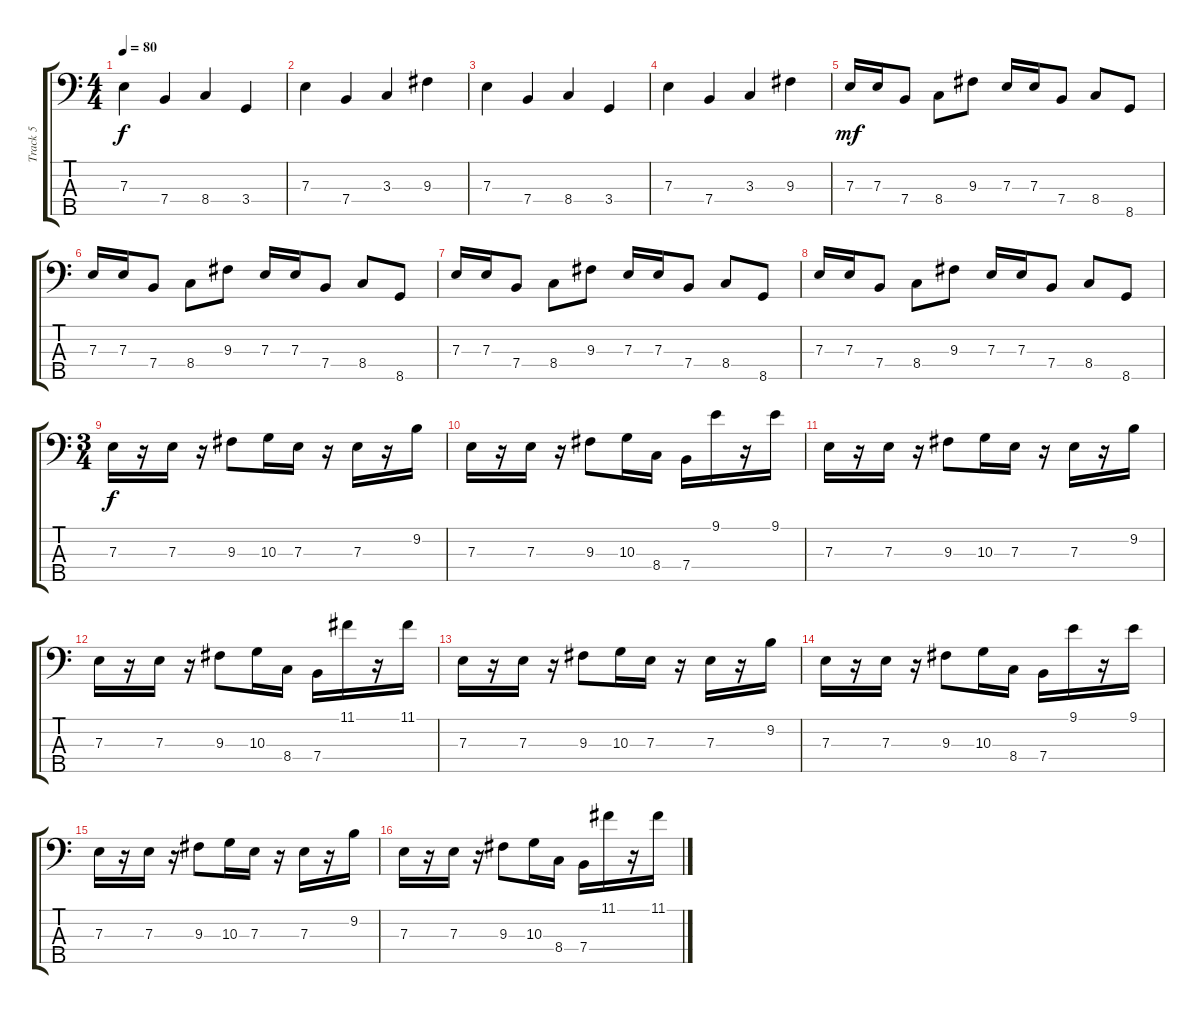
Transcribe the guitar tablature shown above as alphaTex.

\track ("Track 5" "Track 5") {instrument electricbassfinger}
\staff {score tabs}
\tuning (G2 D2 A1 E1 B0) {hide}
\ts (4 4)
\tempo 80
\clef f4
\ks c
7.3.4{dy f} 7.4.4 8.4.4 3.4.4 |
7.3.4 7.4.4 3.3.4 9.3.4 |
7.3.4 7.4.4 8.4.4 3.4.4 |
7.3.4 7.4.4 3.3.4 9.3.4 |
7.3.16{dy mf} 7.3.16 7.4.8 8.4.8 9.3.8 7.3.16 7.3.16 7.4.8 8.4.8 8.5.8 |
7.3.16 7.3.16 7.4.8 8.4.8 9.3.8 7.3.16 7.3.16 7.4.8 8.4.8 8.5.8 |
7.3.16 7.3.16 7.4.8 8.4.8 9.3.8 7.3.16 7.3.16 7.4.8 8.4.8 8.5.8 |
7.3.16 7.3.16 7.4.8 8.4.8 9.3.8 7.3.16 7.3.16 7.4.8 8.4.8 8.5.8 |
\ts (3 4)
7.3.16{dy f} r.16 7.3.16 r.16 9.3.8 10.3.16 7.3.16 r.16 7.3.16 r.16 9.2.16 |
7.3.16 r.16 7.3.16 r.16 9.3.8 10.3.16 8.4.16 7.4.16 9.1.16 r.16 9.1.16 |
7.3.16 r.16 7.3.16 r.16 9.3.8 10.3.16 7.3.16 r.16 7.3.16 r.16 9.2.16 |
7.3.16 r.16 7.3.16 r.16 9.3.8 10.3.16 8.4.16 7.4.16 11.1.16 r.16 11.1.16 |
7.3.16 r.16 7.3.16 r.16 9.3.8 10.3.16 7.3.16 r.16 7.3.16 r.16 9.2.16 |
7.3.16 r.16 7.3.16 r.16 9.3.8 10.3.16 8.4.16 7.4.16 9.1.16 r.16 9.1.16 |
7.3.16 r.16 7.3.16 r.16 9.3.8 10.3.16 7.3.16 r.16 7.3.16 r.16 9.2.16 |
7.3.16 r.16 7.3.16 r.16 9.3.8 10.3.16 8.4.16 7.4.16 11.1.16 r.16 11.1.16
